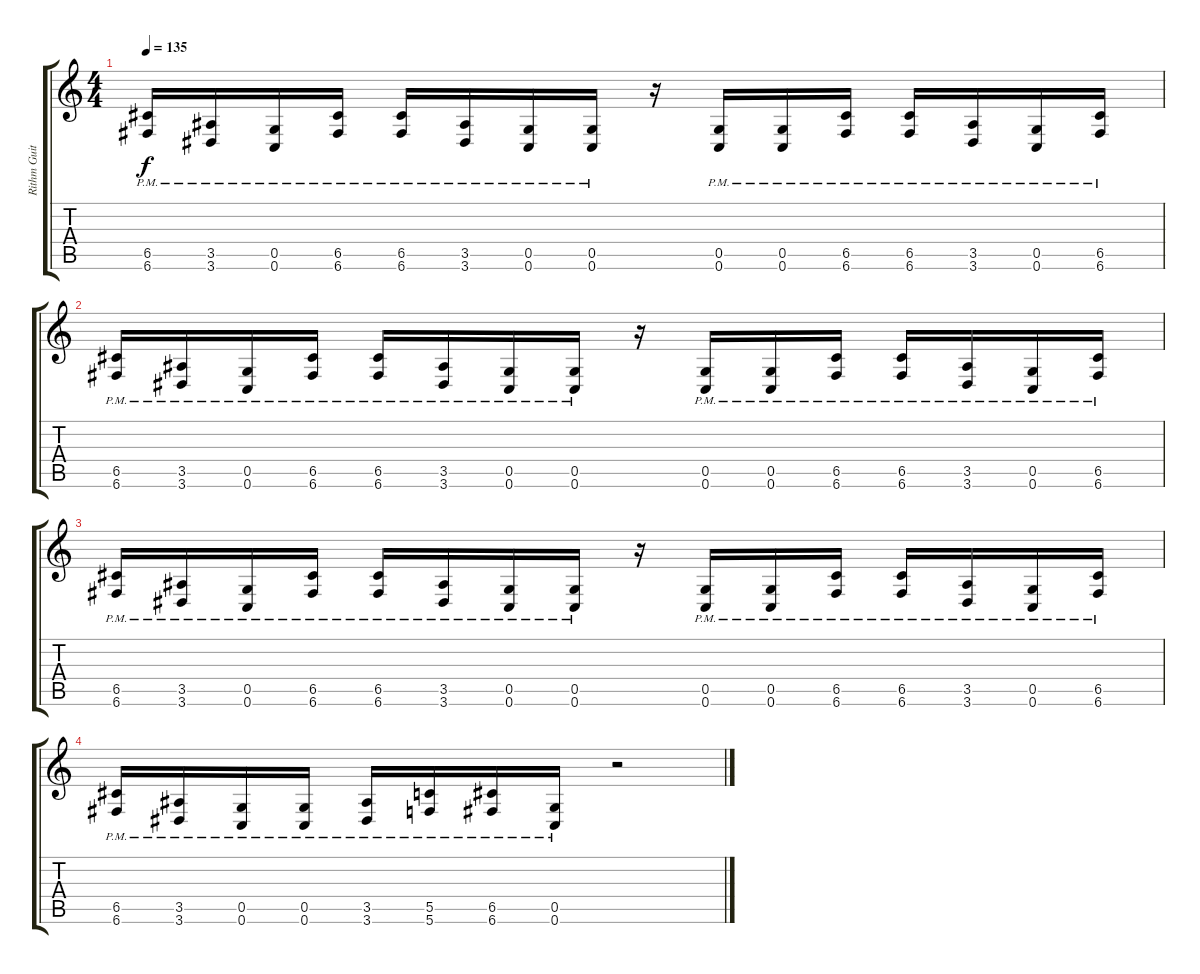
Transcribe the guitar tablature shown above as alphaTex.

\track ("Rithm Guitar" "Rithm Guit") {instrument distortionguitar}
\staff {score tabs}
\tuning (D4 A3 F3 C3 G2 C2) {hide}
\ts (4 4)
\tempo 135
\clef g2
\ks c
(6.5{pm} 6.6{pm}).16{dy f} (3.5{pm} 3.6{pm}).16 (0.5{pm} 0.6{pm}).16 (6.5{pm} 6.6{pm}).16 (6.5{pm} 6.6{pm}).16 (3.5{pm} 3.6{pm}).16 (0.5{pm} 0.6{pm}).16 (0.5{pm} 0.6{pm}).16 r.16 (0.5{pm} 0.6{pm}).16 (0.5{pm} 0.6{pm}).16 (6.5{pm} 6.6{pm}).16 (6.5{pm} 6.6{pm}).16 (3.5{pm} 3.6{pm}).16 (0.5{pm} 0.6{pm}).16 (6.5{pm} 6.6{pm}).16 |
(6.5{pm} 6.6{pm}).16 (3.5{pm} 3.6{pm}).16 (0.5{pm} 0.6{pm}).16 (6.5{pm} 6.6{pm}).16 (6.5{pm} 6.6{pm}).16 (3.5{pm} 3.6{pm}).16 (0.5{pm} 0.6{pm}).16 (0.5{pm} 0.6{pm}).16 r.16 (0.5{pm} 0.6{pm}).16 (0.5{pm} 0.6{pm}).16 (6.5{pm} 6.6{pm}).16 (6.5{pm} 6.6{pm}).16 (3.5{pm} 3.6{pm}).16 (0.5{pm} 0.6{pm}).16 (6.5{pm} 6.6{pm}).16 |
(6.5{pm} 6.6{pm}).16 (3.5{pm} 3.6{pm}).16 (0.5{pm} 0.6{pm}).16 (6.5{pm} 6.6{pm}).16 (6.5{pm} 6.6{pm}).16 (3.5{pm} 3.6{pm}).16 (0.5{pm} 0.6{pm}).16 (0.5{pm} 0.6{pm}).16 r.16 (0.5{pm} 0.6{pm}).16 (0.5{pm} 0.6{pm}).16 (6.5{pm} 6.6{pm}).16 (6.5{pm} 6.6{pm}).16 (3.5{pm} 3.6{pm}).16 (0.5{pm} 0.6{pm}).16 (6.5{pm} 6.6{pm}).16 |
(6.5{pm} 6.6{pm}).16 (3.5{pm} 3.6{pm}).16 (0.5{pm} 0.6{pm}).16 (0.5{pm} 0.6{pm}).16 (3.5{pm} 3.6{pm}).16 (5.5{pm} 5.6{pm}).16 (6.5{pm} 6.6{pm}).16 (0.5{pm} 0.6{pm}).16 r.2
